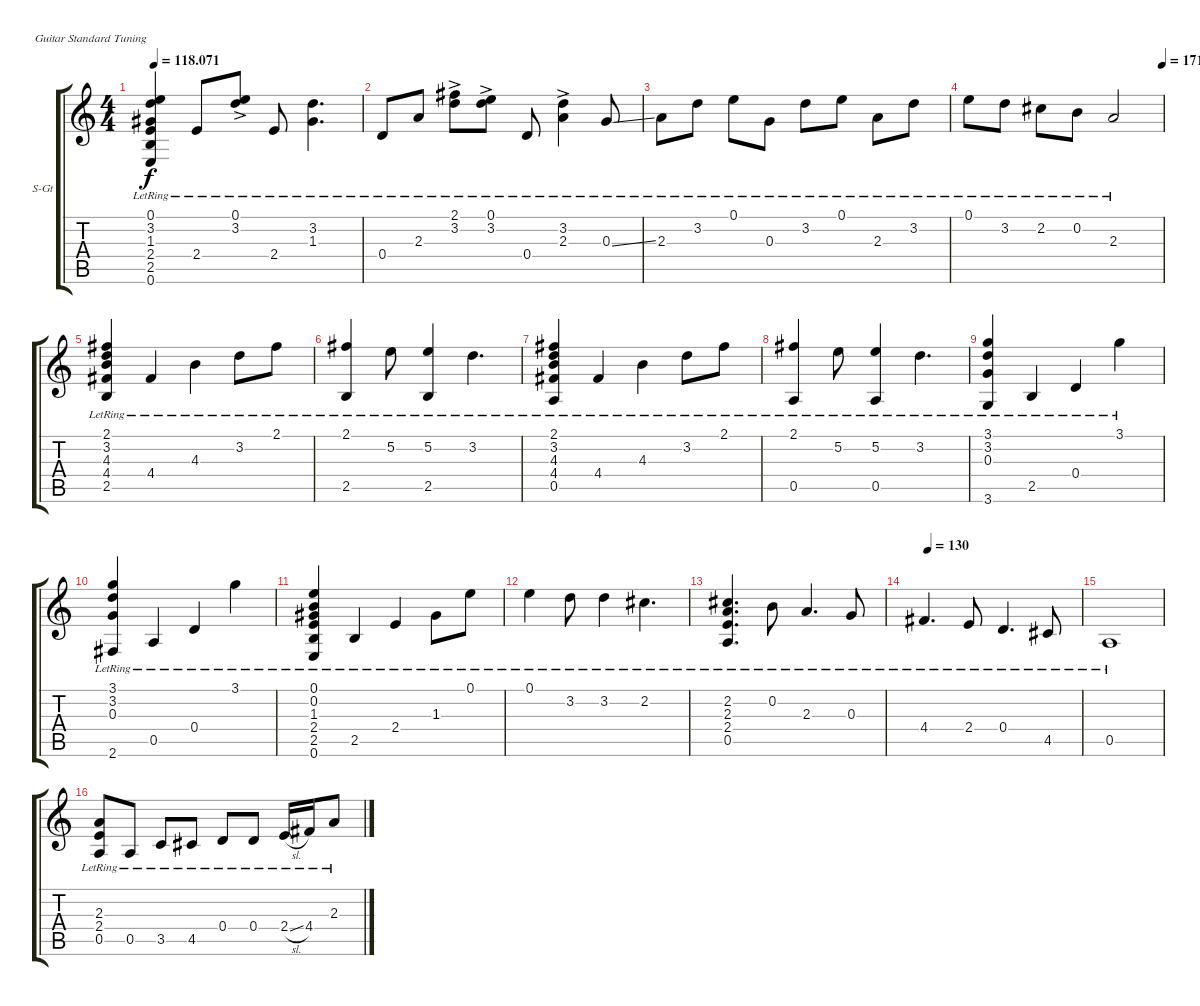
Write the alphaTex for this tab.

\defaultSystemsLayout 4
\bracketExtendMode groupsimilarinstruments
\firstSystemTrackNameOrientation horizontal
\otherSystemsTrackNameOrientation horizontal
\track ("Steel Guitar" "S-Gt") {instrument acousticguitarsteel}
\staff {score tabs}
\tuning (E4 B3 G3 D3 A2 E2)
\ts (4 4)
\tempo
118.071
\accidentals auto
\clef g2
\ottava regular
\simile none
\ks c
(0.6{lr} 2.5{lr} 2.4{lr} 1.3{lr} 3.2{lr} 0.1{lr}).4{dy f} 2.4{lr}.8 (3.2{lr} 0.1{ac lr}).8 2.4{lr}.8 (3.2{lr} 1.3{lr}).4{d} |
0.4{lr}.8 2.3{lr}.8 (3.2{lr} 2.1{ac lr}).8 (3.2{lr} 0.1{ac lr}).8 0.4{lr}.8 (2.3{lr} 3.2{ac lr}).4 0.3{ss lr}.8 |
2.3{lr}.8 3.2{lr}.8 0.1{lr}.8 0.3{lr}.8 3.2{lr}.8 0.1{lr}.8 2.3{lr}.8 3.2{lr}.8 |
\tempo (171.906 1)
0.1{lr}.8 3.2{lr}.8 2.2{lr}.8 0.2{lr}.8 2.3{lr}.2 |
(2.1{lr} 3.2{lr} 4.3{lr} 4.4{lr} 2.5{lr}).4 4.4{lr}.4 4.3{lr}.4 3.2{lr}.8 2.1{lr}.8 |
(2.1{lr} 2.5{lr}).4 5.2{lr}.8 (5.2{lr} 2.5{lr}).4 3.2{lr}.4{d} |
(2.1{lr} 3.2{lr} 4.3{lr} 4.4{lr} 0.5{lr}).4 4.4{lr}.4 4.3{lr}.4 3.2{lr}.8 2.1{lr}.8 |
(2.1{lr} 0.5{lr}).4 5.2{lr}.8 (5.2{lr} 0.5{lr}).4 3.2{lr}.4{d} |
(3.6{lr} 3.1{lr} 3.2{lr} 0.3{lr}).4 2.5{lr}.4 0.4{lr}.4 3.1{lr}.4 |
(2.6{lr} 3.1{lr} 3.2{lr} 0.3{lr}).4 0.5{lr}.4 0.4{lr}.4 3.1{lr}.4 |
(0.6{lr} 2.5{lr} 2.4{lr} 1.3{lr} 0.2{lr} 0.1{lr}).4 2.5{lr}.4 2.4{lr}.4 1.3{lr}.8 0.1{lr}.8 |
0.1{lr}.4 3.2{lr}.8 3.2{lr}.4 2.2{lr}.4{d} |
(0.5{lr} 2.4{lr} 2.3{lr} 2.2{lr}).4{d} 0.2{lr}.8 2.3{lr}.4{d} 0.3{lr}.8 |
\tempo (130 0.03125)
4.4{lr}.4{d} 2.4{lr}.8 0.4{lr}.4{d} 4.5{lr}.8 |
0.5{lr}.1 |
(2.3{lr} 2.4{lr} 0.5{lr}).8 0.5{lr}.8 3.5{lr}.8 4.5{lr}.8 0.4{lr}.8 0.4{lr}.8 2.4{sl lr}.16 4.4{lr}.16 2.3{lr}.8
